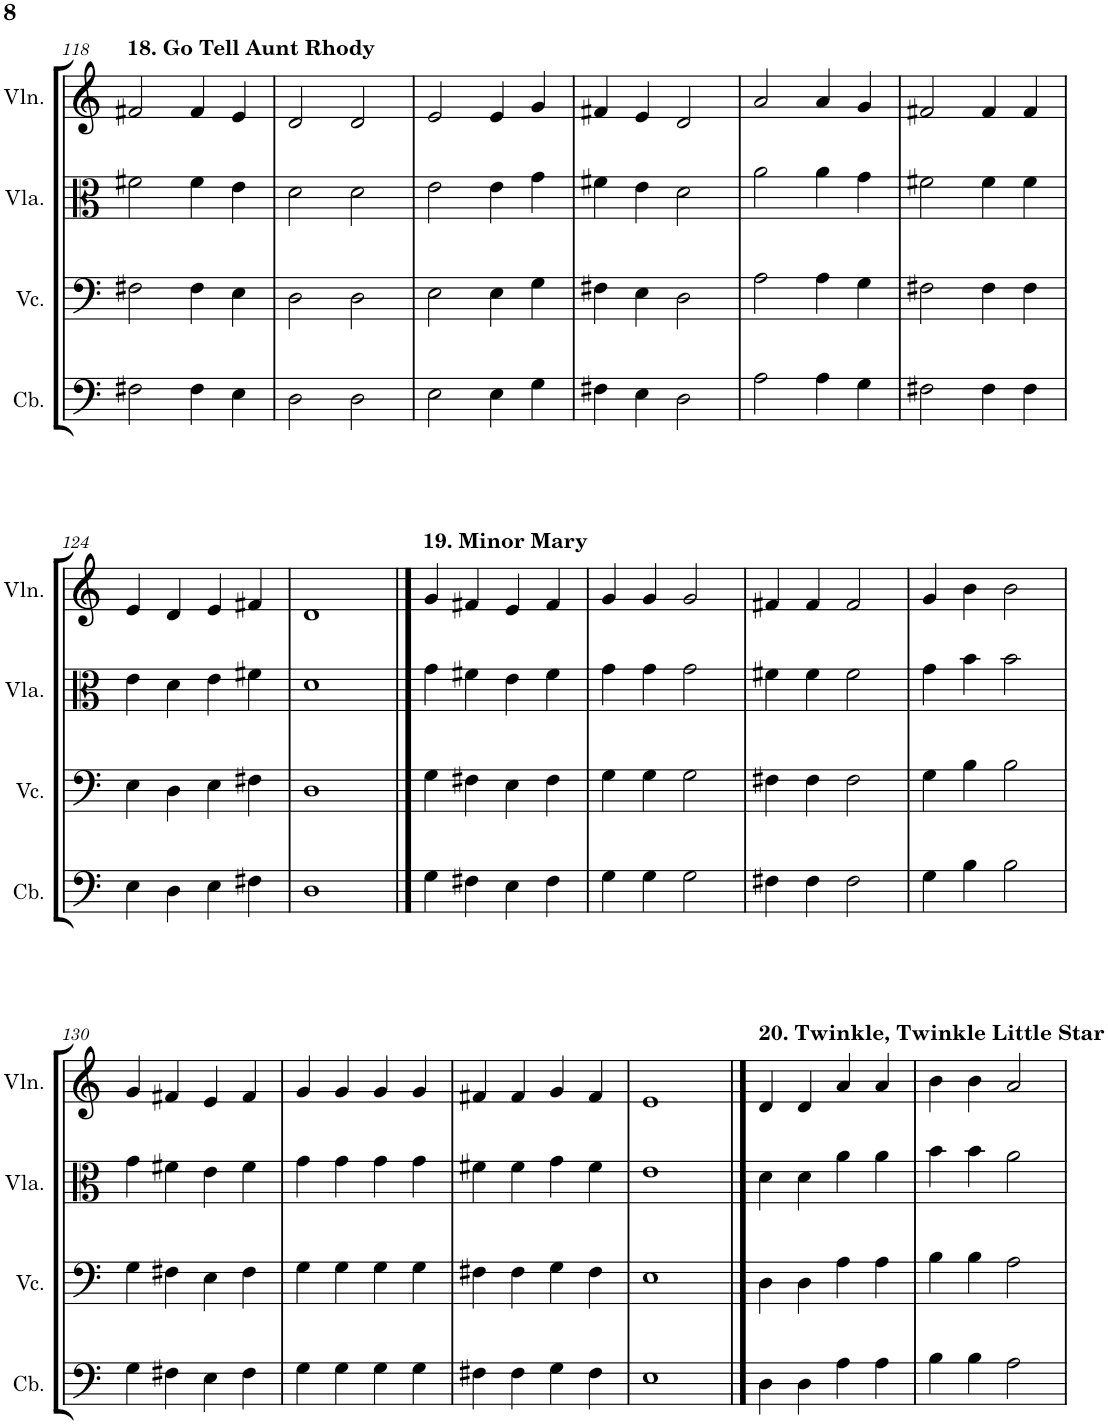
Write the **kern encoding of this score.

**kern	**kern	**kern	**kern
*part4	*part3	*part2	*part1
*staff4	*staff3	*staff2	*staff1
*I"Contrabass	*I"Violoncello	*I"Viola	*I"Violin
*I'Cb.	*I'Vc.	*I'Vla.	*I'Vln.
!!LO:PB:g=z
*clefF4	*clefF4	*clefC3	*clefG2
*Trd7c12	*	*	*
*k[]	*k[]	*k[]	*k[]
*M4/4	*M4/4	*M4/4	*M4/4
=118	=118	=118	=118
!	!	!	!LO:TX:a:B:t=18. Go Tell Aunt Rhody
2F#X\	2F#X\	2f#X\	2f#X/
4F#\	4F#\	4f#\	4f#/
4E\	4E\	4e\	4e/
=119	=119	=119	=119
2D\	2D\	2d\	2d/
2D\	2D\	2d\	2d/
=120	=120	=120	=120
2E\	2E\	2e\	2e/
4E\	4E\	4e\	4e/
4G\	4G\	4g\	4g/
=121	=121	=121	=121
4F#X\	4F#X\	4f#X\	4f#X/
4E\	4E\	4e\	4e/
2D\	2D\	2d\	2d/
=122	=122	=122	=122
2A\	2A\	2a\	2a/
4A\	4A\	4a\	4a/
4G\	4G\	4g\	4g/
=123	=123	=123	=123
2F#X\	2F#X\	2f#X\	2f#X/
4F#\	4F#\	4f#\	4f#/
4F#\	4F#\	4f#\	4f#/
!!LO:LB:g=z
=124	=124	=124	=124
4E\	4E\	4e\	4e/
4D\	4D\	4d\	4d/
4E\	4E\	4e\	4e/
4F#X\	4F#X\	4f#X\	4f#X/
=125	=125	=125	=125
1D	1D	1d	1d
==126	==126	==126	==126
!	!	!	!LO:TX:a:B:t=19. Minor Mary
4G\	4G\	4g\	4g/
4F#X\	4F#X\	4f#X\	4f#X/
4E\	4E\	4e\	4e/
4F#\	4F#\	4f#\	4f#/
=127	=127	=127	=127
4G\	4G\	4g\	4g/
4G\	4G\	4g\	4g/
2G\	2G\	2g\	2g/
=128	=128	=128	=128
4F#X\	4F#X\	4f#X\	4f#X/
4F#\	4F#\	4f#\	4f#/
2F#\	2F#\	2f#\	2f#/
=129	=129	=129	=129
4G\	4G\	4g\	4g/
4B\	4B\	4b\	4b\
2B\	2B\	2b\	2b\
!!LO:LB:g=z
=130	=130	=130	=130
4G\	4G\	4g\	4g/
4F#X\	4F#X\	4f#X\	4f#X/
4E\	4E\	4e\	4e/
4F#\	4F#\	4f#\	4f#/
=131	=131	=131	=131
4G\	4G\	4g\	4g/
4G\	4G\	4g\	4g/
4G\	4G\	4g\	4g/
4G\	4G\	4g\	4g/
=132	=132	=132	=132
4F#X\	4F#X\	4f#X\	4f#X/
4F#\	4F#\	4f#\	4f#/
4G\	4G\	4g\	4g/
4F#\	4F#\	4f#\	4f#/
=133	=133	=133	=133
1E	1E	1e	1e
==134	==134	==134	==134
!	!	!	!LO:TX:a:B:t=20. Twinkle, Twinkle Little Star
4D\	4D\	4d\	4d/
4D\	4D\	4d\	4d/
4A\	4A\	4a\	4a/
4A\	4A\	4a\	4a/
=135	=135	=135	=135
4B\	4B\	4b\	4b\
4B\	4B\	4b\	4b\
2A\	2A\	2a\	2a/
=	=	=	=
*-	*-	*-	*-
